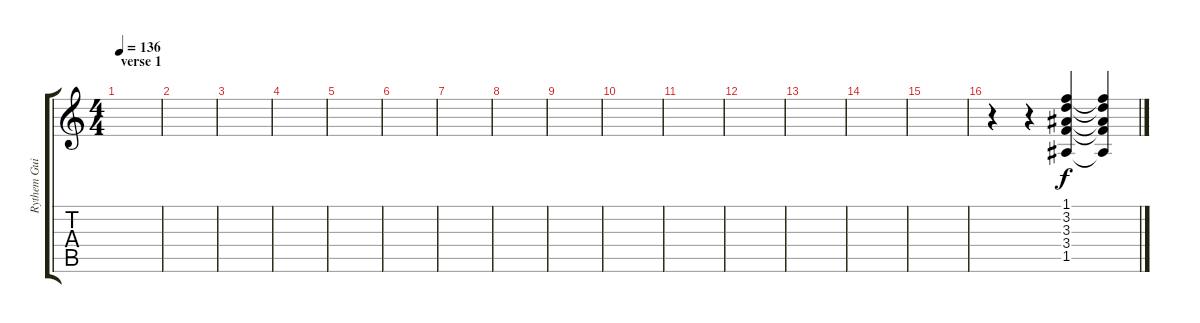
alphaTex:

\track ("Rythem Guitar" "Rythem Gui") {instrument distortionguitar}
\staff {score tabs}
\tuning (E4 B3 G3 D3 A2 E2) {hide}
\ts (4 4)
\section ("" "verse 1")
\tempo 136
\clef g2
\ks c
|
|
|
|
|
|
|
|
|
|
|
|
|
|
|
r.4 r.4 (1.1 3.2 3.3 3.4 1.5).4 (1.1{t} 3.2{t} 3.3{t} 3.4{t} 1.5{t}).4
